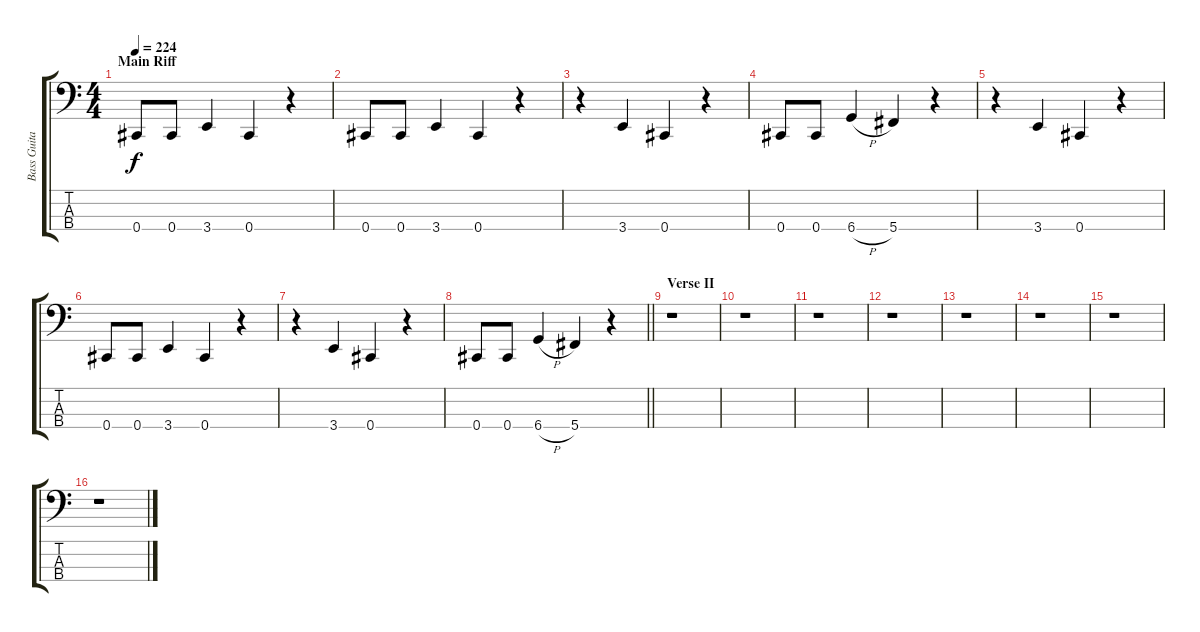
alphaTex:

\track ("Bass Guitar" "Bass Guita") {instrument electricbassfinger}
\staff {score tabs}
\tuning (Gb2 Db2 Ab1 Db1) {hide}
\ts (4 4)
\section ("" "Main Riff")
\tempo 224
\clef f4
\ks c
0.4.8{dy f} 0.4.8 3.4.4 0.4.4 r.4 |
0.4.8 0.4.8 3.4.4 0.4.4 r.4 |
r.4 3.4.4 0.4.4 r.4 |
0.4.8 0.4.8 6.4{h}.4 5.4.4 r.4 |
r.4 3.4.4 0.4.4 r.4 |
0.4.8 0.4.8 3.4.4 0.4.4 r.4 |
r.4 3.4.4 0.4.4 r.4 |
\barLineRight lightlight
0.4.8 0.4.8 6.4{h}.4 5.4.4 r.4 |
\section ("" "Verse II")
r.1 |
r.1 |
r.1 |
r.1 |
r.1 |
r.1 |
r.1 |
r.1
